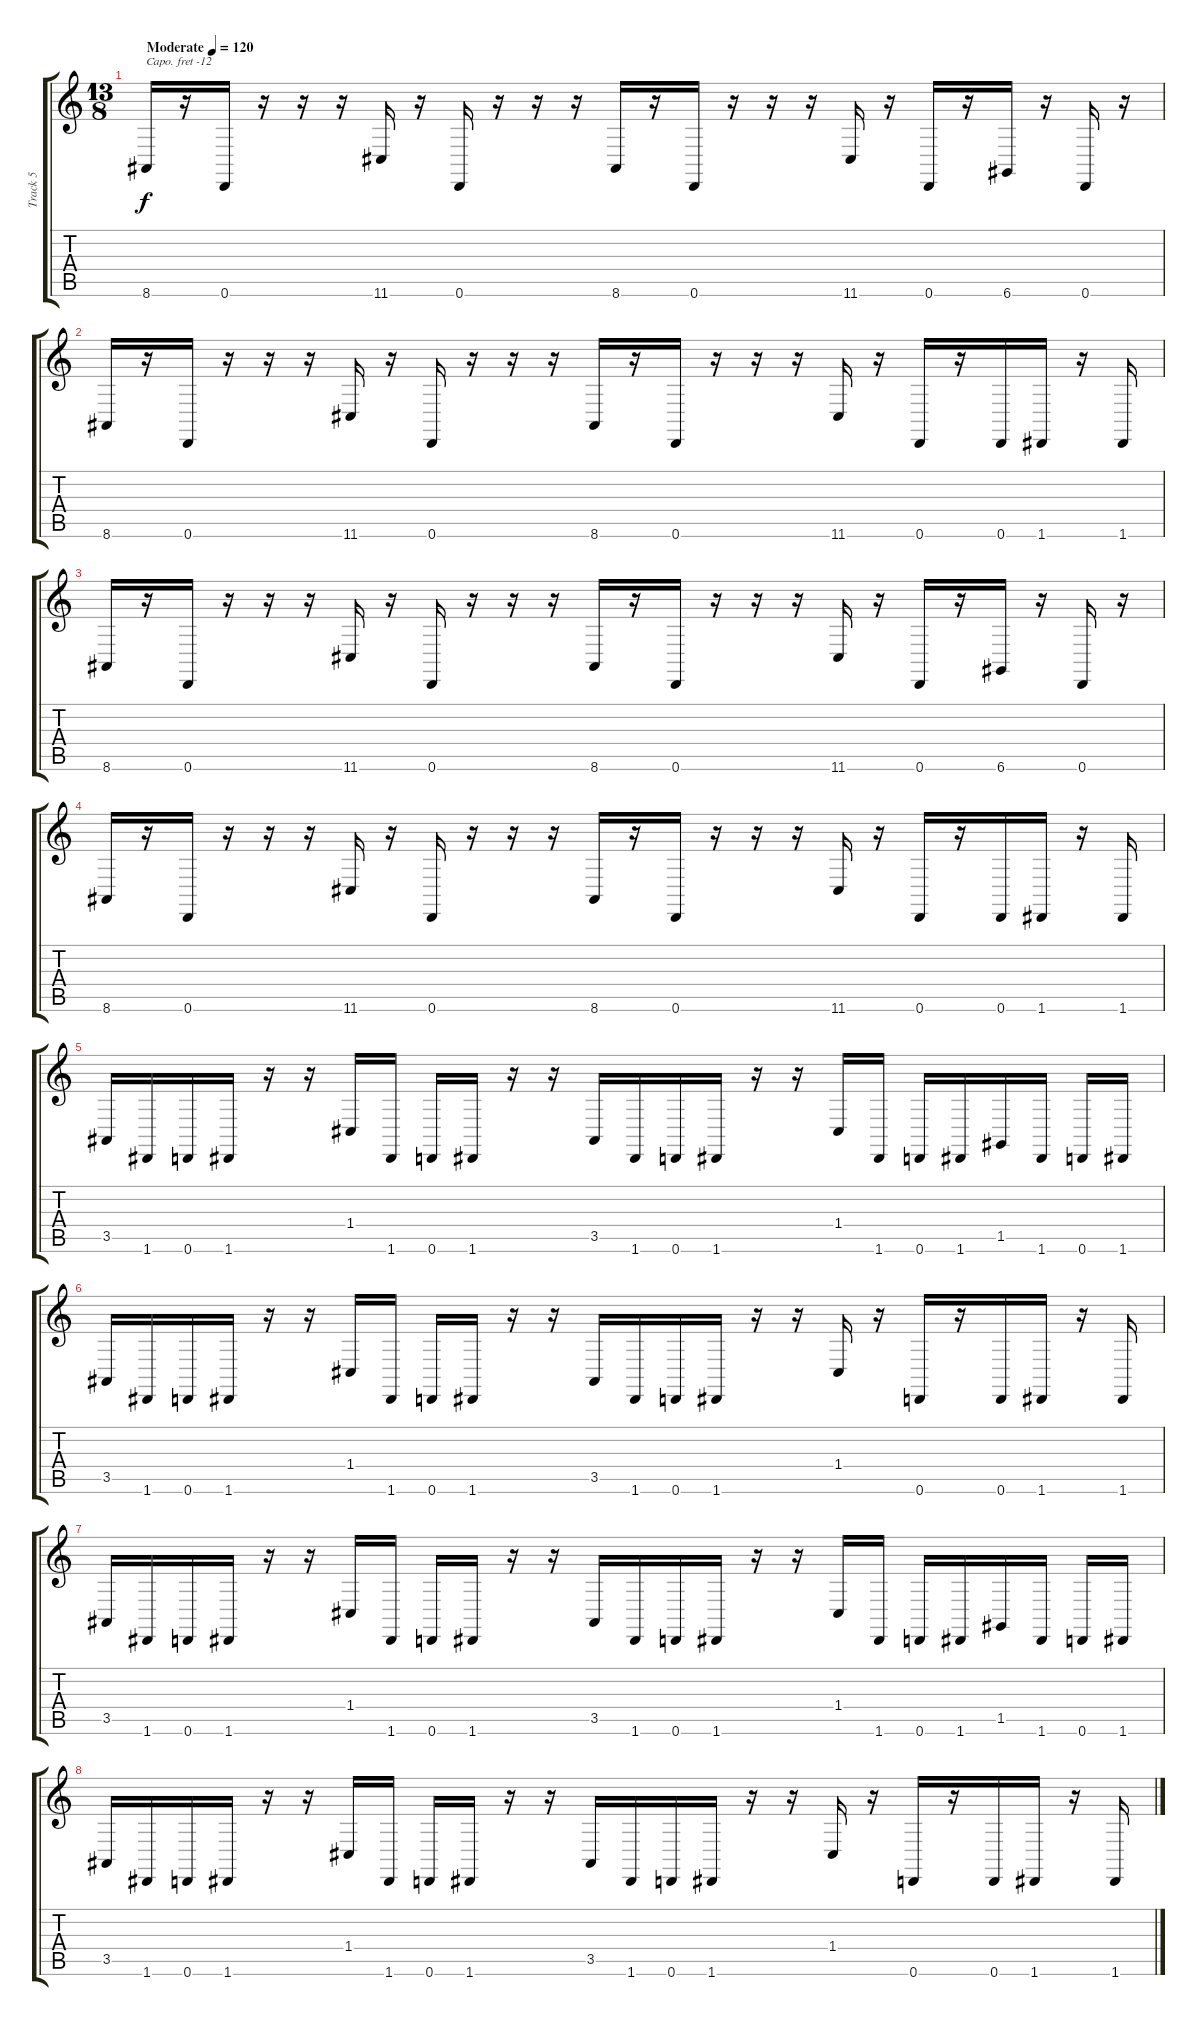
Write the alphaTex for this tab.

\track ("Track 5" "Track 5") {instrument electricbasspick}
\staff {score tabs}
\capo -12
\tuning (D4 A3 F3 C3 G2 D2) {hide}
\ts (13 8)
\tempo (120 "Moderate")
\clef g2
\ks c
8.6.16{dy f instrument electricbasspick} r.16 0.6.16 r.16 r.16 r.16 11.6.16 r.16 0.6.16 r.16 r.16 r.16 8.6.16 r.16 0.6.16 r.16 r.16 r.16 11.6.16 r.16 0.6.16 r.16 6.6.16 r.16 0.6.16 r.16 |
8.6.16 r.16 0.6.16 r.16 r.16 r.16 11.6.16 r.16 0.6.16 r.16 r.16 r.16 8.6.16 r.16 0.6.16 r.16 r.16 r.16 11.6.16 r.16 0.6.16 r.16 0.6.16 1.6.16 r.16 1.6.16 |
8.6.16 r.16 0.6.16 r.16 r.16 r.16 11.6.16 r.16 0.6.16 r.16 r.16 r.16 8.6.16 r.16 0.6.16 r.16 r.16 r.16 11.6.16 r.16 0.6.16 r.16 6.6.16 r.16 0.6.16 r.16 |
8.6.16 r.16 0.6.16 r.16 r.16 r.16 11.6.16 r.16 0.6.16 r.16 r.16 r.16 8.6.16 r.16 0.6.16 r.16 r.16 r.16 11.6.16 r.16 0.6.16 r.16 0.6.16 1.6.16 r.16 1.6.16 |
3.5.16 1.6.16 0.6.16 1.6.16 r.16 r.16 1.4.16 1.6.16 0.6.16 1.6.16 r.16 r.16 3.5.16 1.6.16 0.6.16 1.6.16 r.16 r.16 1.4.16 1.6.16 0.6.16 1.6.16 1.5.16 1.6.16 0.6.16 1.6.16 |
3.5.16 1.6.16 0.6.16 1.6.16 r.16 r.16 1.4.16 1.6.16 0.6.16 1.6.16 r.16 r.16 3.5.16 1.6.16 0.6.16 1.6.16 r.16 r.16 1.4.16 r.16 0.6.16 r.16 0.6.16 1.6.16 r.16 1.6.16 |
3.5.16 1.6.16 0.6.16 1.6.16 r.16 r.16 1.4.16 1.6.16 0.6.16 1.6.16 r.16 r.16 3.5.16 1.6.16 0.6.16 1.6.16 r.16 r.16 1.4.16 1.6.16 0.6.16 1.6.16 1.5.16 1.6.16 0.6.16 1.6.16 |
3.5.16 1.6.16 0.6.16 1.6.16 r.16 r.16 1.4.16 1.6.16 0.6.16 1.6.16 r.16 r.16 3.5.16 1.6.16 0.6.16 1.6.16 r.16 r.16 1.4.16 r.16 0.6.16 r.16 0.6.16 1.6.16 r.16 1.6.16
